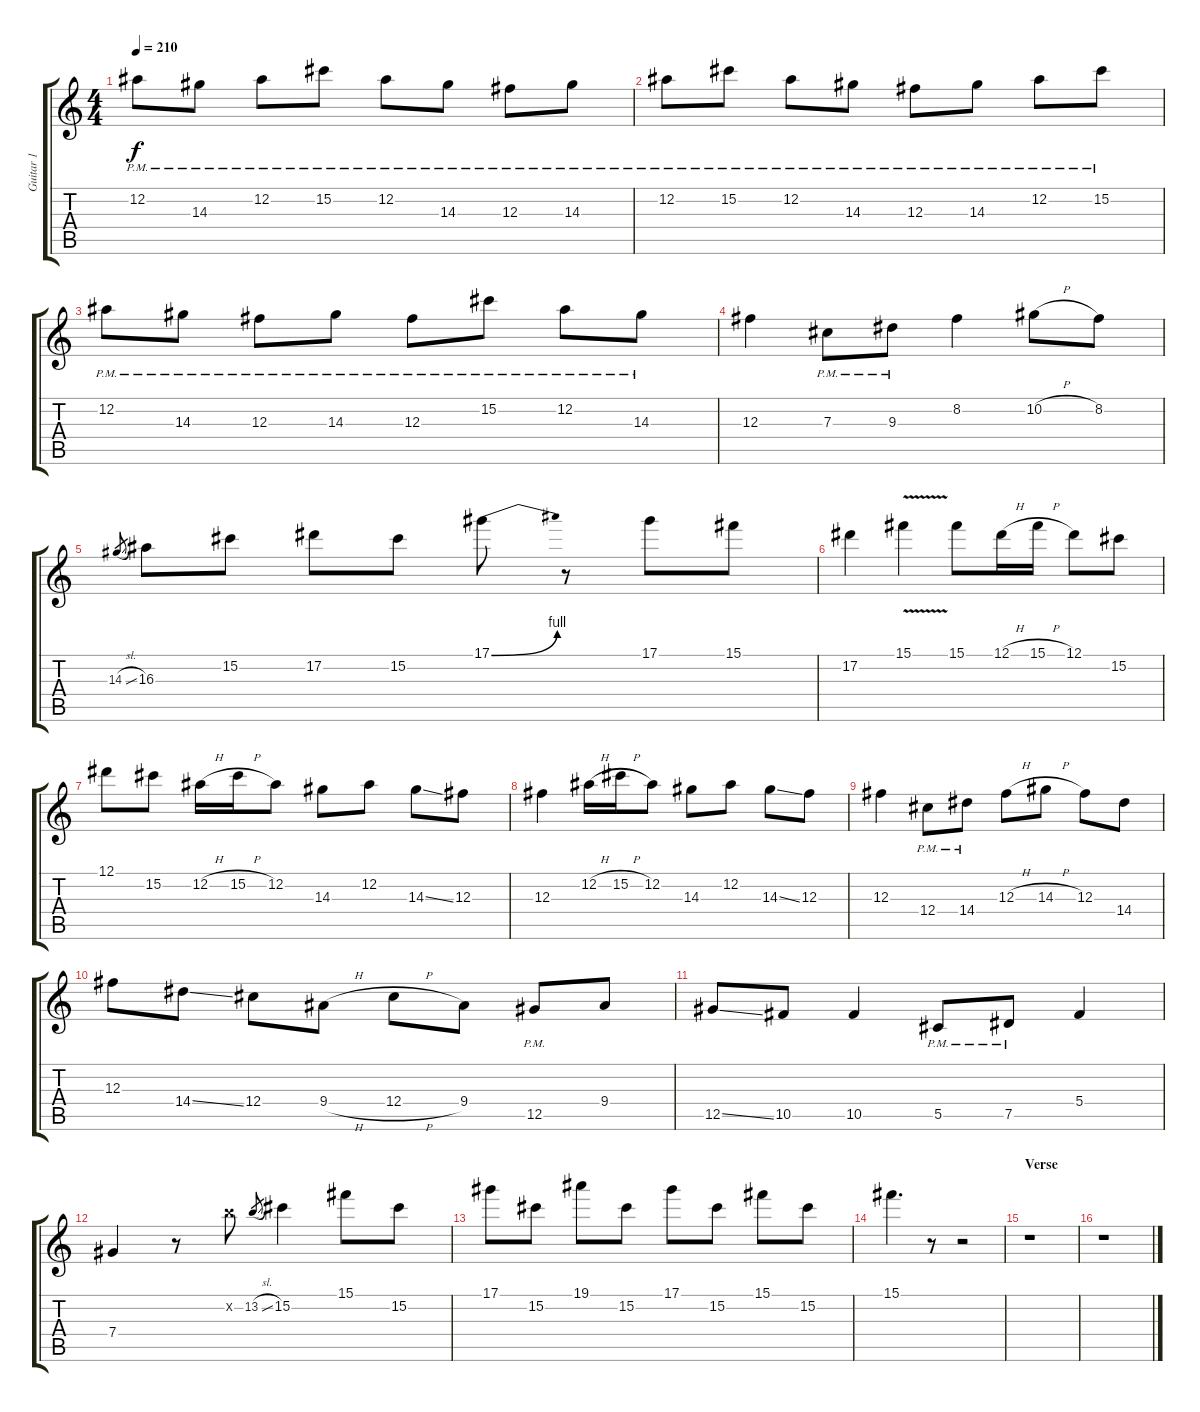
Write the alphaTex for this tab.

\track ("Guitar 1" "Guitar 1") {instrument overdrivenguitar}
\staff {score tabs}
\tuning (Eb4 Bb3 Gb3 Db3 Ab2 Eb2) {hide}
\ts (4 4)
\tempo 210
\clef g2
\ks c
12.2{pm}.8{dy f} 14.3{pm}.8 12.2{pm}.8 15.2{pm}.8 12.2{pm}.8 14.3{pm}.8 12.3{pm}.8 14.3{pm}.8 |
12.2{pm}.8 15.2{pm}.8 12.2{pm}.8 14.3{pm}.8 12.3{pm}.8 14.3{pm}.8 12.2{pm}.8 15.2{pm}.8 |
12.2{pm}.8 14.3{pm}.8 12.3{pm}.8 14.3{pm}.8 12.3{pm}.8 15.2{pm}.8 12.2{pm}.8 14.3{pm}.8 |
12.3.4 7.3{pm}.8 9.3{pm}.8 8.2.4 10.2{h}.8 8.2.8 |
14.3{sl}.8{gr} 16.3.8 15.2.8 17.2.8 15.2.8 17.1{be (bend 0 0 60 4)}.8 r.8 17.1.8 15.1.8 |
17.2.4 15.1{v}.4 15.1.8 12.1{h}.16 15.1{h}.16 12.1.8 15.2.8 |
12.1.8 15.2.8 12.2{h}.16 15.2{h}.16 12.2.8 14.3.8 12.2.8 14.3{ss}.8 12.3.8 |
12.3.4 12.2{h}.16 15.2{h}.16 12.2.8 14.3.8 12.2.8 14.3{ss}.8 12.3.8 |
12.3.4 12.4{pm}.8 14.4{pm}.8 12.3{h}.8 14.3{h}.8 12.3.8 14.4.8 |
12.3.8 14.4{ss}.8 12.4.8 9.4{h}.8 12.4{h}.8 9.4.8 12.5{pm}.8 9.4.8 |
12.5{ss}.8 10.5.8 10.5.4 5.5{pm}.8 7.5{pm}.8 5.4.4 |
7.4.4 r.8 13.2{x}.8 13.2{sl}.8{gr} 15.2.4 15.1.8 15.2.8 |
17.1.8 15.2.8 19.1.8 15.2.8 17.1.8 15.2.8 15.1.8 15.2.8 |
15.1.4{d} r.8 r.2 |
\section ("" "Verse")
r.1 |
r.1
